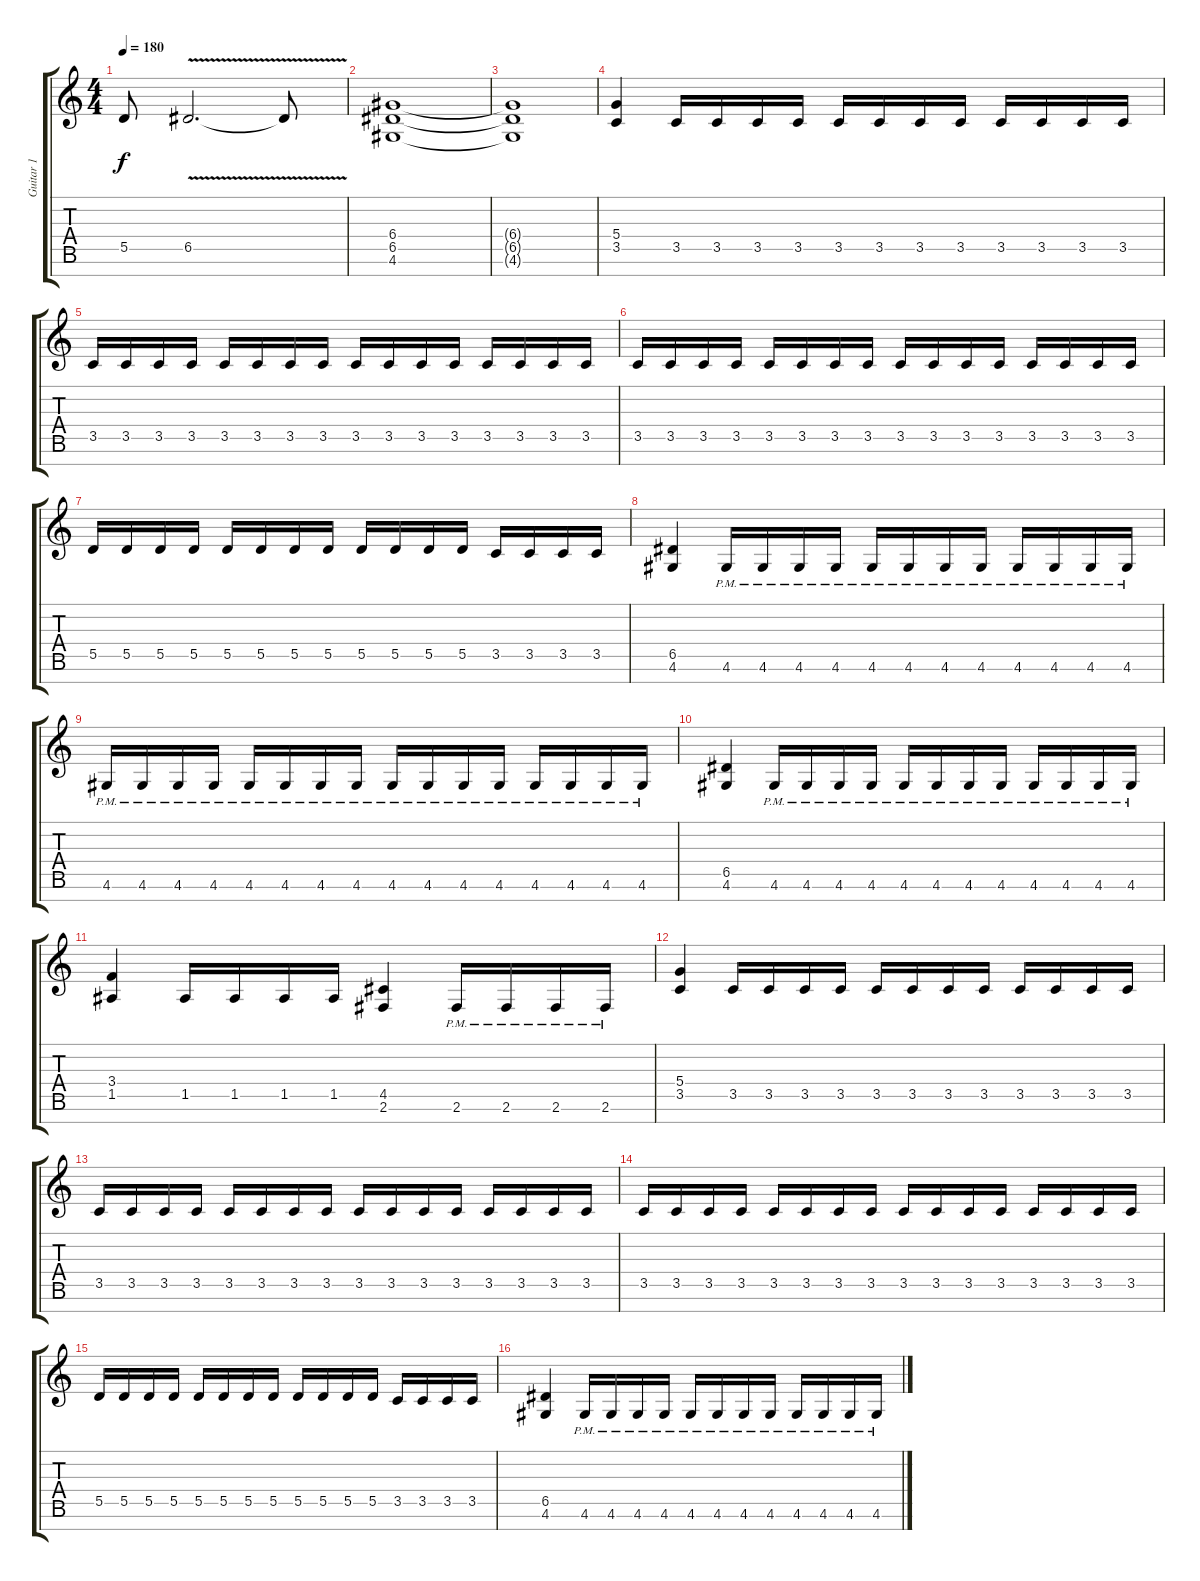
\track ("Guitar 1" "Guitar 1") {instrument distortionguitar}
\staff {score tabs}
\tuning (E4 B3 G3 D3 A2 E2 B1) {hide}
\ts (4 4)
\tempo 180
\clef g2
\ks c
5.5.8{dy f} 6.5{v}.2{d} 6.5{t}.8 |
(6.4 6.5 4.6).1 |
(6.4{t} 6.5{t} 4.6{t}).1 |
(5.4 3.5).4 3.5.16 3.5.16 3.5.16 3.5.16 3.5.16 3.5.16 3.5.16 3.5.16 3.5.16 3.5.16 3.5.16 3.5.16 |
3.5.16 3.5.16 3.5.16 3.5.16 3.5.16 3.5.16 3.5.16 3.5.16 3.5.16 3.5.16 3.5.16 3.5.16 3.5.16 3.5.16 3.5.16 3.5.16 |
3.5.16 3.5.16 3.5.16 3.5.16 3.5.16 3.5.16 3.5.16 3.5.16 3.5.16 3.5.16 3.5.16 3.5.16 3.5.16 3.5.16 3.5.16 3.5.16 |
5.5.16 5.5.16 5.5.16 5.5.16 5.5.16 5.5.16 5.5.16 5.5.16 5.5.16 5.5.16 5.5.16 5.5.16 3.5.16 3.5.16 3.5.16 3.5.16 |
(6.5 4.6).4 4.6{pm}.16 4.6{pm}.16 4.6{pm}.16 4.6{pm}.16 4.6{pm}.16 4.6{pm}.16 4.6{pm}.16 4.6{pm}.16 4.6{pm}.16 4.6{pm}.16 4.6{pm}.16 4.6{pm}.16 |
4.6{pm}.16 4.6{pm}.16 4.6{pm}.16 4.6{pm}.16 4.6{pm}.16 4.6{pm}.16 4.6{pm}.16 4.6{pm}.16 4.6{pm}.16 4.6{pm}.16 4.6{pm}.16 4.6{pm}.16 4.6{pm}.16 4.6{pm}.16 4.6{pm}.16 4.6{pm}.16 |
(6.5 4.6).4 4.6{pm}.16 4.6{pm}.16 4.6{pm}.16 4.6{pm}.16 4.6{pm}.16 4.6{pm}.16 4.6{pm}.16 4.6{pm}.16 4.6{pm}.16 4.6{pm}.16 4.6{pm}.16 4.6{pm}.16 |
(3.4 1.5).4 1.5.16 1.5.16 1.5.16 1.5.16 (4.5 2.6).4 2.6{pm}.16 2.6{pm}.16 2.6{pm}.16 2.6{pm}.16 |
(5.4 3.5).4 3.5.16 3.5.16 3.5.16 3.5.16 3.5.16 3.5.16 3.5.16 3.5.16 3.5.16 3.5.16 3.5.16 3.5.16 |
3.5.16 3.5.16 3.5.16 3.5.16 3.5.16 3.5.16 3.5.16 3.5.16 3.5.16 3.5.16 3.5.16 3.5.16 3.5.16 3.5.16 3.5.16 3.5.16 |
3.5.16 3.5.16 3.5.16 3.5.16 3.5.16 3.5.16 3.5.16 3.5.16 3.5.16 3.5.16 3.5.16 3.5.16 3.5.16 3.5.16 3.5.16 3.5.16 |
5.5.16 5.5.16 5.5.16 5.5.16 5.5.16 5.5.16 5.5.16 5.5.16 5.5.16 5.5.16 5.5.16 5.5.16 3.5.16 3.5.16 3.5.16 3.5.16 |
(6.5 4.6).4 4.6{pm}.16 4.6{pm}.16 4.6{pm}.16 4.6{pm}.16 4.6{pm}.16 4.6{pm}.16 4.6{pm}.16 4.6{pm}.16 4.6{pm}.16 4.6{pm}.16 4.6{pm}.16 4.6{pm}.16
